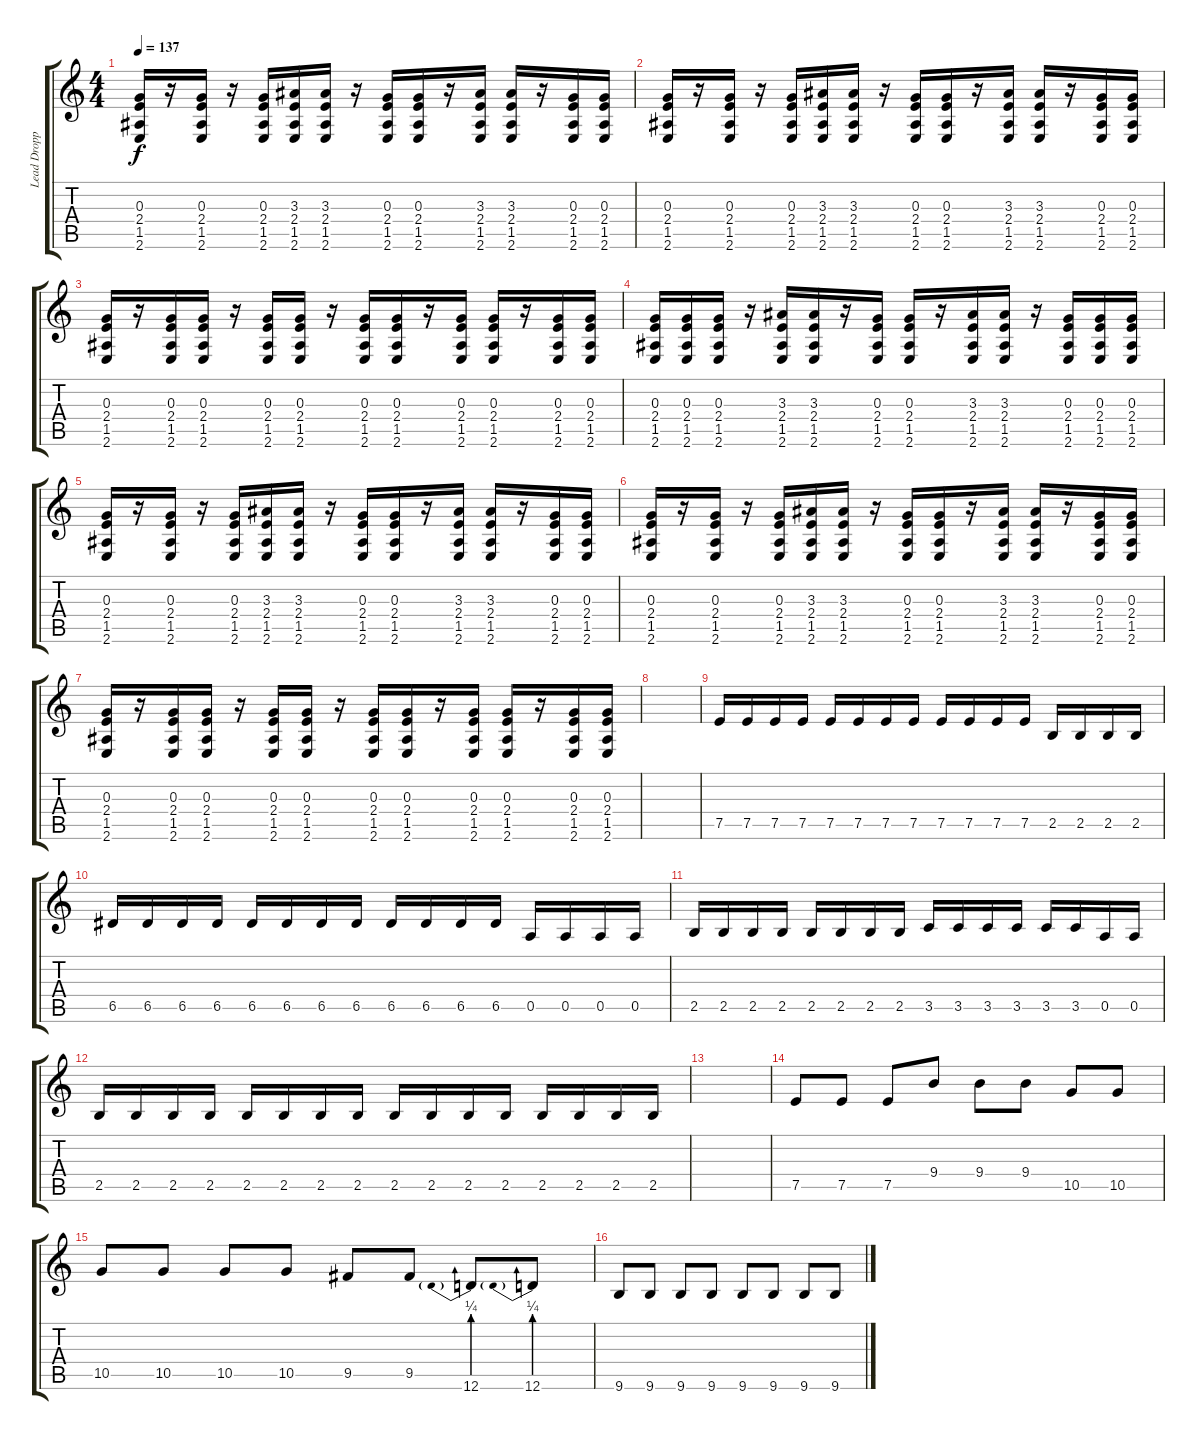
\track ("Lead Dropped D " "Lead Dropp") {instrument distortionguitar}
\staff {score tabs}
\tuning (E4 B3 G3 D3 A2 D2) {hide}
\ts (4 4)
\tempo 137
\clef g2
\ks c
(0.3 2.4 1.5 2.6).16{dy f} r.16 (0.3 2.4 1.5 2.6).16 r.16 (0.3 2.4 1.5 2.6).16 (3.3 2.4 1.5 2.6).16 (3.3 2.4 1.5 2.6).16 r.16 (0.3 2.4 1.5 2.6).16 (0.3 2.4 1.5 2.6).16 r.16 (3.3 2.4 1.5 2.6).16 (3.3 2.4 1.5 2.6).16 r.16 (0.3 2.4 1.5 2.6).16 (0.3 2.4 1.5 2.6).16 |
(0.3 2.4 1.5 2.6).16 r.16 (0.3 2.4 1.5 2.6).16 r.16 (0.3 2.4 1.5 2.6).16 (3.3 2.4 1.5 2.6).16 (3.3 2.4 1.5 2.6).16 r.16 (0.3 2.4 1.5 2.6).16 (0.3 2.4 1.5 2.6).16 r.16 (3.3 2.4 1.5 2.6).16 (3.3 2.4 1.5 2.6).16 r.16 (0.3 2.4 1.5 2.6).16 (0.3 2.4 1.5 2.6).16 |
(0.3 2.4 1.5 2.6).16 r.16 (0.3 2.4 1.5 2.6).16 (0.3 2.4 1.5 2.6).16 r.16 (0.3 2.4 1.5 2.6).16 (0.3 2.4 1.5 2.6).16 r.16 (0.3 2.4 1.5 2.6).16 (0.3 2.4 1.5 2.6).16 r.16 (0.3 2.4 1.5 2.6).16 (0.3 2.4 1.5 2.6).16 r.16 (0.3 2.4 1.5 2.6).16 (0.3 2.4 1.5 2.6).16 |
(0.3 2.4 1.5 2.6).16 (0.3 2.4 1.5 2.6).16 (0.3 2.4 1.5 2.6).16 r.16 (3.3 2.4 1.5 2.6).16 (3.3 2.4 1.5 2.6).16 r.16 (0.3 2.4 1.5 2.6).16 (0.3 2.4 1.5 2.6).16 r.16 (3.3 2.4 1.5 2.6).16 (3.3 2.4 1.5 2.6).16 r.16 (0.3 2.4 1.5 2.6).16 (0.3 2.4 1.5 2.6).16 (0.3 2.4 1.5 2.6).16 |
(0.3 2.4 1.5 2.6).16 r.16 (0.3 2.4 1.5 2.6).16 r.16 (0.3 2.4 1.5 2.6).16 (3.3 2.4 1.5 2.6).16 (3.3 2.4 1.5 2.6).16 r.16 (0.3 2.4 1.5 2.6).16 (0.3 2.4 1.5 2.6).16 r.16 (3.3 2.4 1.5 2.6).16 (3.3 2.4 1.5 2.6).16 r.16 (0.3 2.4 1.5 2.6).16 (0.3 2.4 1.5 2.6).16 |
(0.3 2.4 1.5 2.6).16 r.16 (0.3 2.4 1.5 2.6).16 r.16 (0.3 2.4 1.5 2.6).16 (3.3 2.4 1.5 2.6).16 (3.3 2.4 1.5 2.6).16 r.16 (0.3 2.4 1.5 2.6).16 (0.3 2.4 1.5 2.6).16 r.16 (3.3 2.4 1.5 2.6).16 (3.3 2.4 1.5 2.6).16 r.16 (0.3 2.4 1.5 2.6).16 (0.3 2.4 1.5 2.6).16 |
(0.3 2.4 1.5 2.6).16 r.16 (0.3 2.4 1.5 2.6).16 (0.3 2.4 1.5 2.6).16 r.16 (0.3 2.4 1.5 2.6).16 (0.3 2.4 1.5 2.6).16 r.16 (0.3 2.4 1.5 2.6).16 (0.3 2.4 1.5 2.6).16 r.16 (0.3 2.4 1.5 2.6).16 (0.3 2.4 1.5 2.6).16 r.16 (0.3 2.4 1.5 2.6).16 (0.3 2.4 1.5 2.6).16 |
|
7.5.16 7.5.16 7.5.16 7.5.16 7.5.16 7.5.16 7.5.16 7.5.16 7.5.16 7.5.16 7.5.16 7.5.16 2.5.16 2.5.16 2.5.16 2.5.16 |
6.5.16 6.5.16 6.5.16 6.5.16 6.5.16 6.5.16 6.5.16 6.5.16 6.5.16 6.5.16 6.5.16 6.5.16 0.5.16 0.5.16 0.5.16 0.5.16 |
2.5.16 2.5.16 2.5.16 2.5.16 2.5.16 2.5.16 2.5.16 2.5.16 3.5.16 3.5.16 3.5.16 3.5.16 3.5.16 3.5.16 0.5.16 0.5.16 |
2.5.16 2.5.16 2.5.16 2.5.16 2.5.16 2.5.16 2.5.16 2.5.16 2.5.16 2.5.16 2.5.16 2.5.16 2.5.16 2.5.16 2.5.16 2.5.16 |
|
7.5.8 7.5.8 7.5.8 9.4.8 9.4.8 9.4.8 10.5.8 10.5.8 |
10.5.8 10.5.8 10.5.8 10.5.8 9.5.8 9.5.8 12.6{be (prebend 0 1 60 1)}.8 12.6{be (prebend 0 1 60 1)}.8 |
9.6.8 9.6.8 9.6.8 9.6.8 9.6.8 9.6.8 9.6.8 9.6.8
